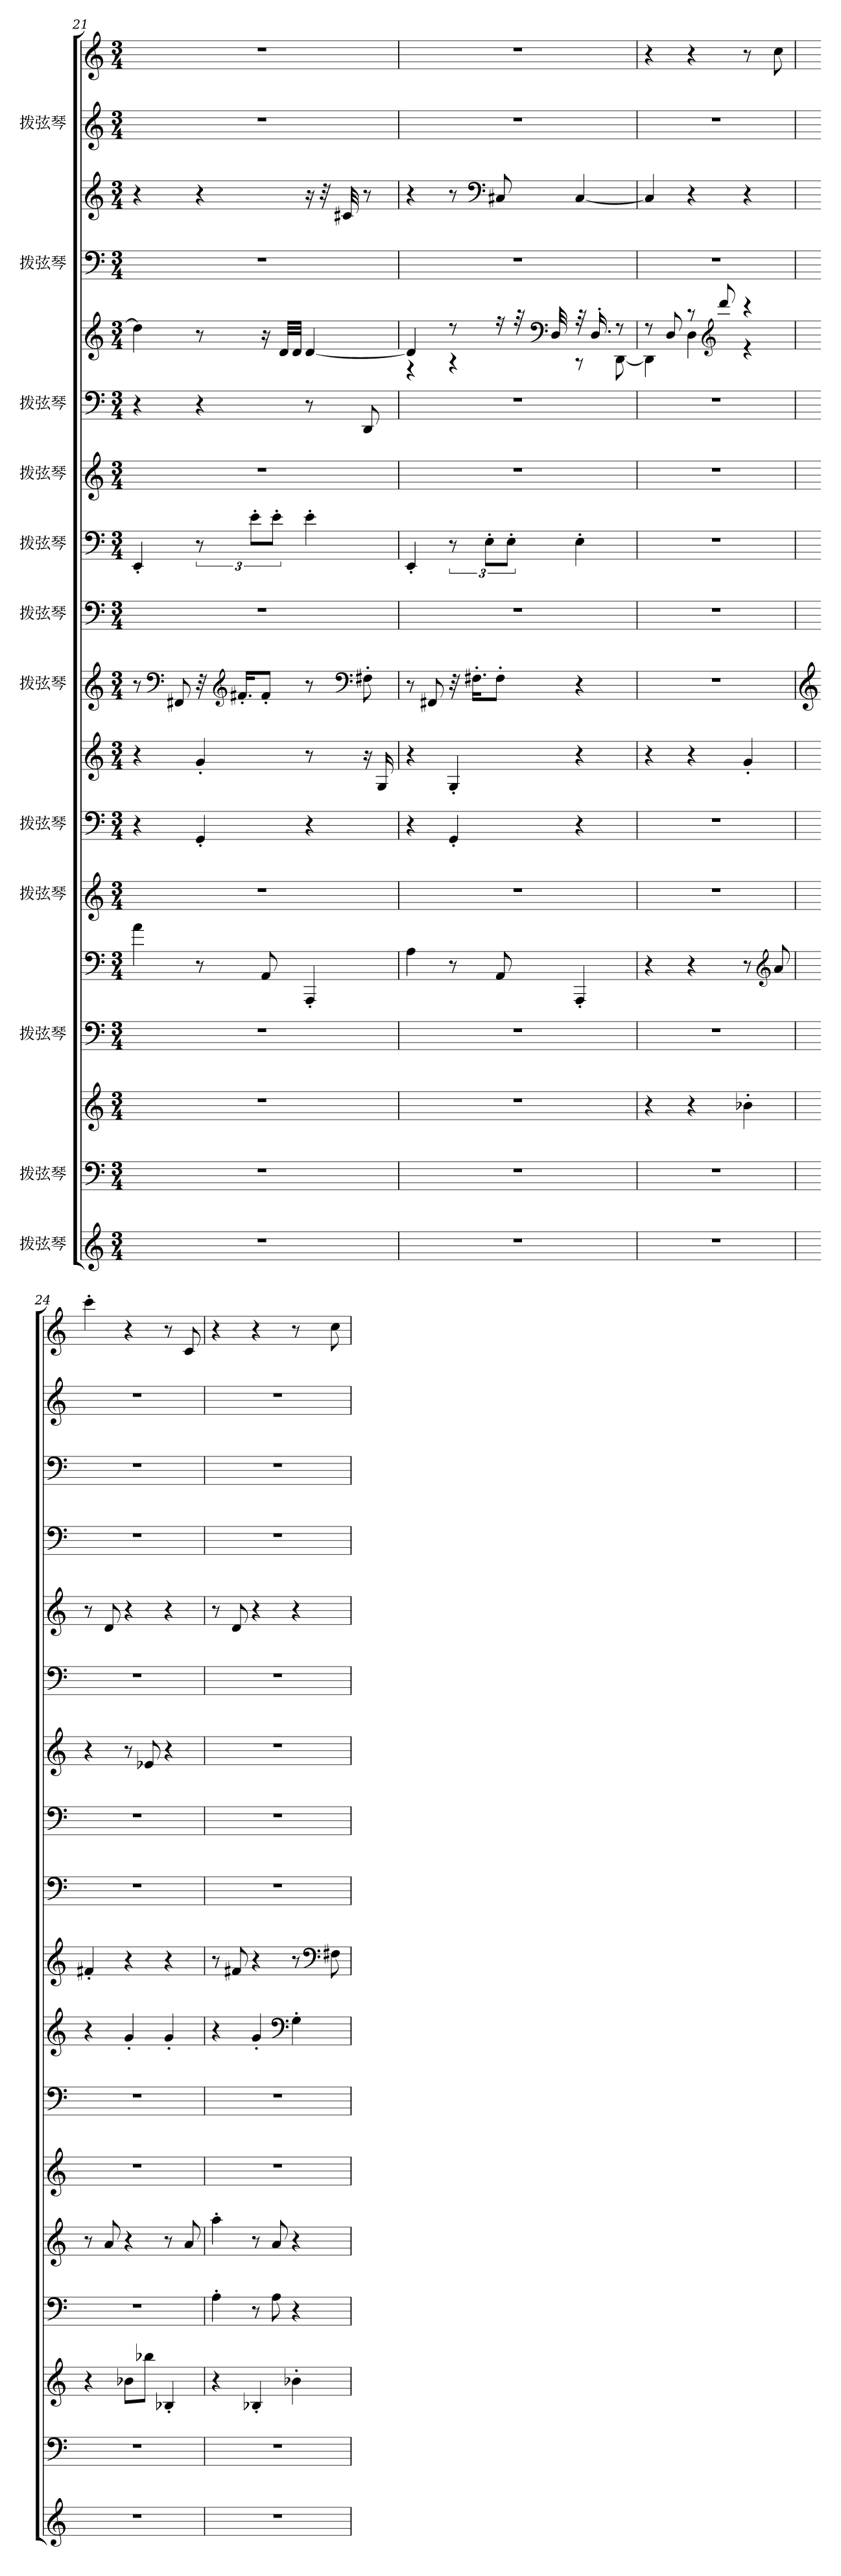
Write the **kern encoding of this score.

**kern	**kern	**kern	**kern	**kern	**kern	**kern	**kern	**kern	**kern	**kern	**kern	**kern	**kern	**kern	**kern	**kern	**kern
*part12	*part11	*part11	*part10	*part10	*part9	*part8	*part8	*part7	*part6	*part5	*part4	*part3	*part3	*part2	*part2	*part1	*part1
*staff18	*staff17	*staff16	*staff15	*staff14	*staff13	*staff12	*staff11	*staff10	*staff9	*staff8	*staff7	*staff6	*staff5	*staff4	*staff3	*staff2	*staff1
*I"拨弦琴	*I"拨弦琴	*	*I"拨弦琴	*	*I"拨弦琴	*I"拨弦琴	*	*I"拨弦琴	*I"拨弦琴	*I"拨弦琴	*I"拨弦琴	*I"拨弦琴	*	*I"拨弦琴	*	*I"拨弦琴	*
*clefG2	*clefF4	*clefG2	*clefF4	*clefF4	*clefG2	*clefF4	*clefG2	*clefG2	*clefF4	*clefF4	*clefG2	*clefF4	*clefG2	*clefF4	*clefG2	*clefG2	*clefG2
*k[]	*k[]	*k[]	*k[]	*k[]	*k[]	*k[]	*k[]	*k[]	*k[]	*k[]	*k[]	*k[]	*k[]	*k[]	*k[]	*k[]	*k[]
*M3/4	*M3/4	*M3/4	*M3/4	*M3/4	*M3/4	*M3/4	*M3/4	*M3/4	*M3/4	*M3/4	*M3/4	*M3/4	*M3/4	*M3/4	*M3/4	*M3/4	*M3/4
=21	=21	=21	=21	=21	=21	=21	=21	=21	=21	=21	=21	=21	=21	=21	=21	=21	=21
2.r	2.r	2.r	2.r	4a\	2.r	4r	4r	8r	2.r	4EE'/	2.r	4r	4dd\]	2.r	4r	2.r	2.r
*	*	*	*	*	*	*	*	*clefF4	*	*	*	*	*	*	*	*	*
.	.	.	.	.	.	.	.	8FF#X/	.	.	.	.	.	.	.	.	.
.	.	.	.	8r	.	4GG'/	4g'/	32r	.	12r	.	4r	8r	.	4r	.	.
*	*	*	*	*	*	*	*	*clefG2	*	*	*	*	*	*	*	*	*
.	.	.	.	.	.	.	.	16.f#X'/KL	.	.	.	.	.	.	.	.	.
.	.	.	.	.	.	.	.	.	.	12e'\L	.	.	.	.	.	.	.
.	.	.	.	8AA/	.	.	.	8f#'/J	.	.	.	.	16r	.	.	.	.
.	.	.	.	.	.	.	.	.	.	12e'\J	.	.	.	.	.	.	.
.	.	.	.	.	.	.	.	.	.	.	.	.	32d/LLL	.	.	.	.
.	.	.	.	.	.	.	.	.	.	.	.	.	32d/JJJ	.	.	.	.
.	.	.	.	4AAA'/	.	4r	8r	8r	.	4e'\	.	8r	[4d/	.	16r	.	.
.	.	.	.	.	.	.	.	.	.	.	.	.	.	.	32r	.	.
.	.	.	.	.	.	.	.	.	.	.	.	.	.	.	32c#X/	.	.
*	*	*	*	*	*	*	*	*clefF4	*	*	*	*	*	*	*	*	*
.	.	.	.	.	.	.	16r	8F#X'\	.	.	.	8DD/	.	.	8r	.	.
.	.	.	.	.	.	.	16G/	.	.	.	.	.	.	.	.	.	.
!!LO:PB:g=z
=22	=22	=22	=22	=22	=22	=22	=22	=22	=22	=22	=22	=22	=22	=22	=22	=22	=22
*	*	*	*	*	*	*	*	*	*	*	*	*	*^	*	*	*	*
2.r	2.r	2.r	2.r	4A\	2.r	4r	4r	8r	2.r	4EE'/	2.r	2.r	4d/]	4r	2.r	4r	2.r	2.r
.	.	.	.	.	.	.	.	8FF#X/	.	.	.	.	.	.	.	.	.	.
.	.	.	.	8r	.	4GG'/	4G'/	32r	.	12r	.	.	8r	4r	.	8r	.	.
.	.	.	.	.	.	.	.	16.F#X'\KL	.	.	.	.	.	.	.	.	.	.
.	.	.	.	.	.	.	.	.	.	12E'\L	.	.	.	.	.	.	.	.
*	*	*	*	*	*	*	*	*	*	*	*	*	*	*	*	*clefF4	*	*
.	.	.	.	8AA/	.	.	.	8F#'\J	.	.	.	.	16r	.	.	8C#X/	.	.
.	.	.	.	.	.	.	.	.	.	12E'\J	.	.	.	.	.	.	.	.
.	.	.	.	.	.	.	.	.	.	.	.	.	32r	.	.	.	.	.
*	*	*	*	*	*	*	*	*	*	*	*	*	*clefF4	*	*	*	*	*
.	.	.	.	.	.	.	.	.	.	.	.	.	32D/	.	.	.	.	.
.	.	.	.	4AAA'/	.	4r	4r	4r	.	4E'\	.	.	32r	8r	.	[4C#/	.	.
.	.	.	.	.	.	.	.	.	.	.	.	.	16.D'/	.	.	.	.	.
.	.	.	.	.	.	.	.	.	.	.	.	.	8r	[8DD\	.	.	.	.
=23	=23	=23	=23	=23	=23	=23	=23	=23	=23	=23	=23	=23	=23	=23	=23	=23	=23	=23
2.r	2.r	4r	2.r	4r	2.r	2.r	4r	2.r	2.r	2.r	2.r	2.r	8r	4DD\]	2.r	4C#/]	2.r	4r
.	.	.	.	.	.	.	.	.	.	.	.	.	8D/	.	.	.	.	.
.	.	4r	.	4r	.	.	4r	.	.	.	.	.	8r	4D\	.	4r	.	4r
*	*	*	*	*	*	*	*	*	*	*	*	*	*clefG2	*	*	*	*	*
.	.	.	.	.	.	.	.	.	.	.	.	.	8ddd/	.	.	.	.	.
.	.	4b-X'\	.	8r	.	.	4g'/	.	.	.	.	.	4r	4r	.	4r	.	8r
*	*	*	*	*clefG2	*	*	*	*	*	*	*	*	*	*	*	*	*	*
.	.	.	.	8a/	.	.	.	.	.	.	.	.	.	.	.	.	.	8cc\
*	*	*	*	*	*	*	*	*	*	*	*	*	*v	*v	*	*	*	*
=24	=24	=24	=24	=24	=24	=24	=24	=24	=24	=24	=24	=24	=24	=24	=24	=24	=24
*	*	*	*	*	*	*	*	*clefG2	*	*	*	*	*	*	*	*	*
2.r	2.r	4r	2.r	8r	2.r	2.r	4r	4f#X'/	2.r	2.r	4r	2.r	8r	2.r	2.r	2.r	4ccc'\
.	.	.	.	8a/	.	.	.	.	.	.	.	.	8d/	.	.	.	.
.	.	8b-X\L	.	4r	.	.	4g'/	4r	.	.	8r	.	4r	.	.	.	4r
.	.	8bb-X\J	.	.	.	.	.	.	.	.	8e-X/	.	.	.	.	.	.
.	.	4B-X'/	.	8r	.	.	4g'/	4r	.	.	4r	.	4r	.	.	.	8r
.	.	.	.	8a/	.	.	.	.	.	.	.	.	.	.	.	.	8c/
!!LO:PB:g=z
=25	=25	=25	=25	=25	=25	=25	=25	=25	=25	=25	=25	=25	=25	=25	=25	=25	=25
2.r	2.r	4r	4A'\	4aa'\	2.r	2.r	4r	8r	2.r	2.r	2.r	2.r	8r	2.r	2.r	2.r	4r
.	.	.	.	.	.	.	.	8f#X/	.	.	.	.	8d/	.	.	.	.
.	.	4B-X'/	8r	8r	.	.	4g'/	4r	.	.	.	.	4r	.	.	.	4r
.	.	.	8A\	8a/	.	.	.	.	.	.	.	.	.	.	.	.	.
*	*	*	*	*	*	*	*clefF4	*	*	*	*	*	*	*	*	*	*
.	.	4b-X'\	4r	4r	.	.	4G'\	8r	.	.	.	.	4r	.	.	.	8r
*	*	*	*	*	*	*	*	*clefF4	*	*	*	*	*	*	*	*	*
.	.	.	.	.	.	.	.	8F#X\	.	.	.	.	.	.	.	.	8cc\
=	=	=	=	=	=	=	=	=	=	=	=	=	=	=	=	=	=
*-	*-	*-	*-	*-	*-	*-	*-	*-	*-	*-	*-	*-	*-	*-	*-	*-	*-
